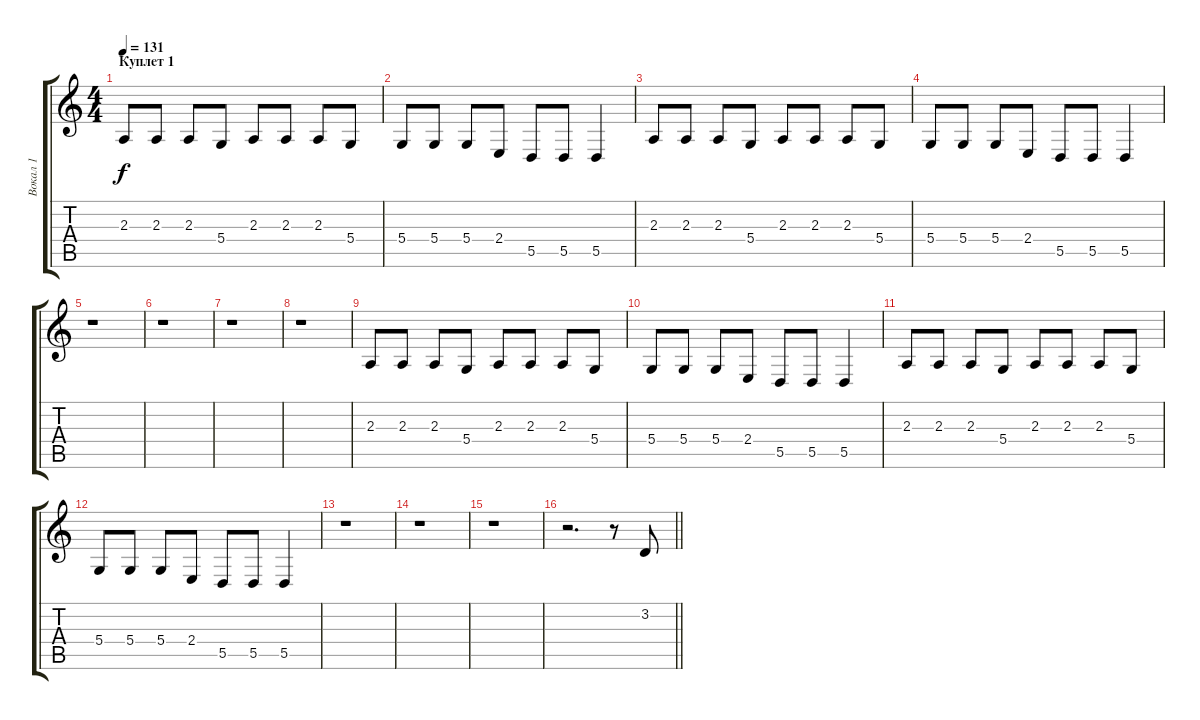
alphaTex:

\track ("Вокал 1" "Вокал 1") {instrument tenorsax}
\staff {score tabs}
\tuning (E4 B3 G3 D3 A2 E2) {hide}
\ts (4 4)
\section ("" "Куплет 1")
\tempo 131
\clef g2
\ks c
2.3{t}.8{dy f} 2.3.8 2.3.8 5.4.8 2.3.8 2.3.8 2.3.8 5.4.8 |
5.4.8 5.4.8 5.4.8 2.4.8 5.5.8 5.5.8 5.5.4 |
2.3.8 2.3.8 2.3.8 5.4.8 2.3.8 2.3.8 2.3.8 5.4.8 |
5.4.8 5.4.8 5.4.8 2.4.8 5.5.8 5.5.8 5.5.4 |
r.1 |
r.1 |
r.1 |
r.1 |
2.3.8 2.3.8 2.3.8 5.4.8 2.3.8 2.3.8 2.3.8 5.4.8 |
5.4.8 5.4.8 5.4.8 2.4.8 5.5.8 5.5.8 5.5.4 |
2.3.8 2.3.8 2.3.8 5.4.8 2.3.8 2.3.8 2.3.8 5.4.8 |
5.4.8 5.4.8 5.4.8 2.4.8 5.5.8 5.5.8 5.5.4 |
r.1 |
r.1 |
r.1 |
\barLineRight lightlight
r.2{d} r.8 3.2.8
